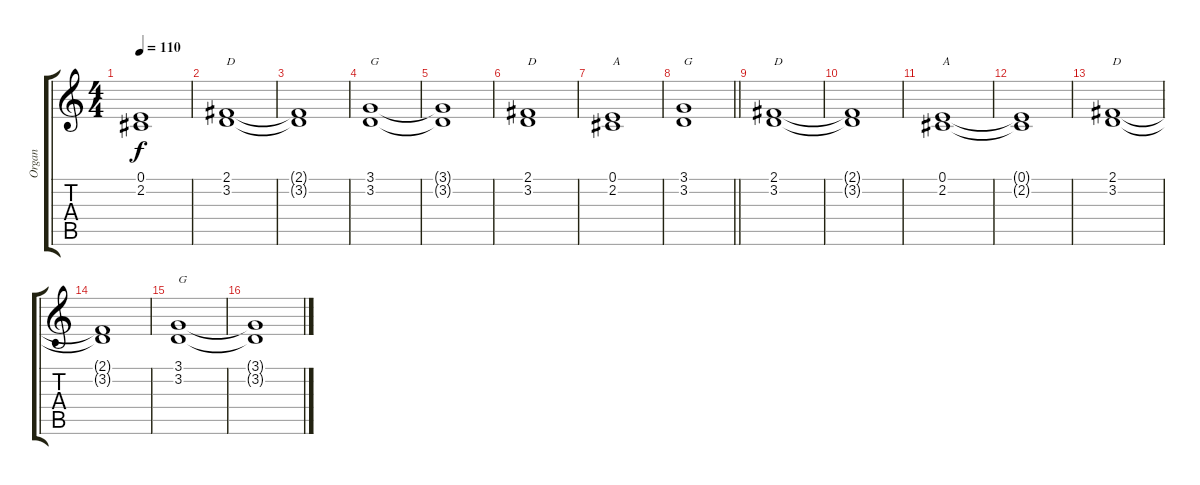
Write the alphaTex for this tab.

\track ("Organ" "Organ") {instrument percussiveorgan}
\staff {score tabs}
\tuning (E4 B3 G3 D3 A2 E2) {hide}
\ts (4 4)
\tempo 110
\clef g2
\ks c
(0.1{t} 2.2{t}).1{dy f} |
(2.1 3.2).1{txt "D"} |
(2.1{t} 3.2{t}).1 |
(3.1 3.2).1{txt "G"} |
(3.1{t} 3.2{t}).1 |
(2.1 3.2).1{txt "D"} |
(0.1 2.2).1{txt "A"} |
\barLineRight lightlight
(3.1 3.2).1{txt "G"} |
(2.1 3.2).1{txt "D"} |
(2.1{t} 3.2{t}).1 |
(0.1 2.2).1{txt "A"} |
(0.1{t} 2.2{t}).1 |
(2.1 3.2).1{txt "D"} |
(2.1{t} 3.2{t}).1 |
(3.1 3.2).1{txt "G"} |
(3.1{t} 3.2{t}).1
